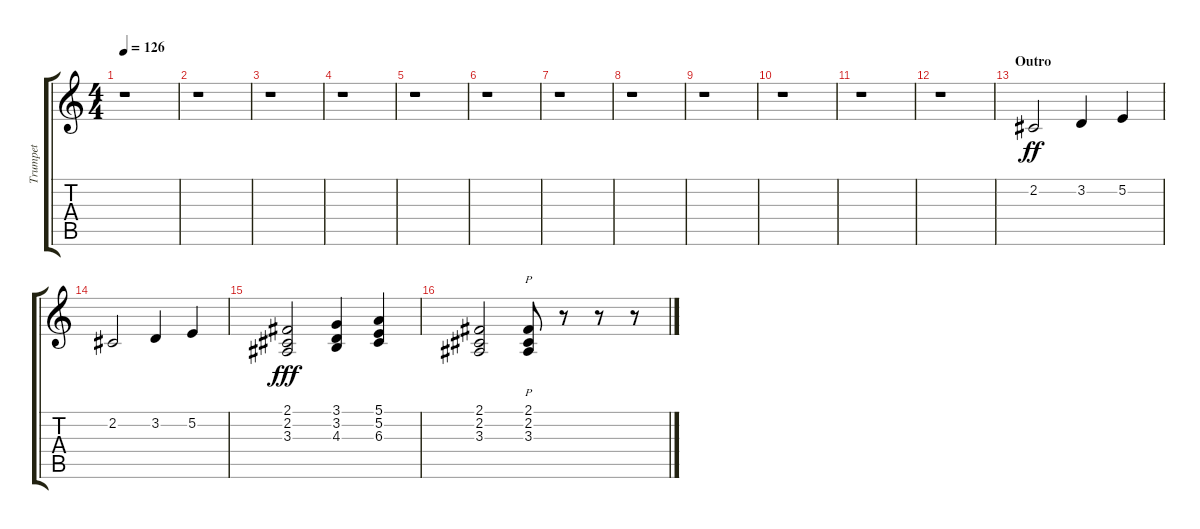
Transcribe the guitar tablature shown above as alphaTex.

\track ("Trumpet" "Trumpet") {instrument brasssection}
\staff {score tabs}
\tuning (E4 B3 G3 D3 A2 E2) {hide}
\ts (4 4)
\tempo 126
\clef g2
\ks c
r.1{dy f} |
r.1 |
r.1 |
r.1 |
r.1 |
r.1 |
r.1 |
r.1 |
r.1 |
r.1 |
r.1 |
r.1 |
\section ("" "Outro")
2.2.2{dy ff volume 12} 3.2.4 5.2.4 |
2.2.2 3.2.4 5.2.4 |
(2.1 2.2 3.3).2{dy fff volume 12} (3.1 3.2 4.3).4 (5.1 5.2 6.3).4 |
(2.1 2.2 3.3).2{volume 12} (2.1 2.2 3.3).8{p} r.8 r.8 r.8
